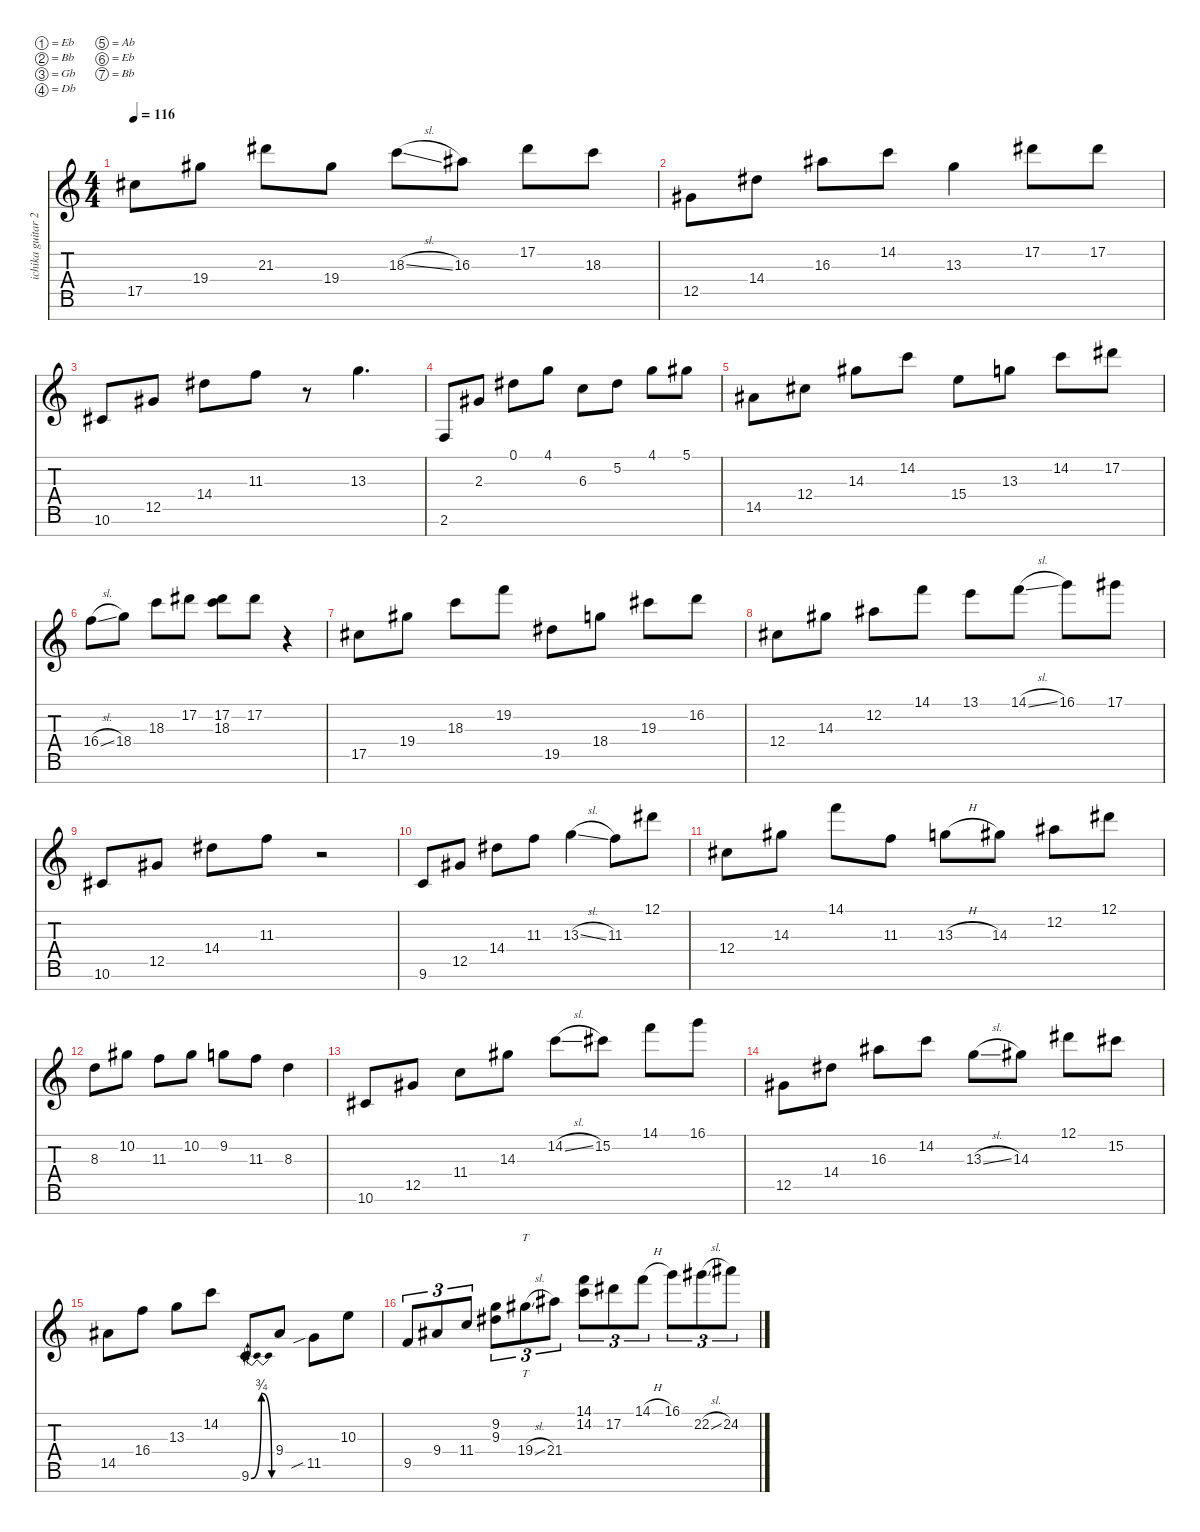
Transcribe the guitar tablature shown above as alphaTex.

\defaultSystemsLayout 4
\hideDynamics
\bracketExtendMode nobrackets
\track ("2nd guitar" "ichika guitar 2") {instrument electricguitarclean}
\staff {score tabs}
\tuning (Eb4 Bb3 Gb3 Db3 Ab2 Eb2 Bb1)
\ts (4 4)
\tempo 116
\clef g2
\ks c
17.5{acc #}.8{dy mf beam Down} 19.4{acc #}.8{beam Down} 21.3{acc #}.8{beam Down} 19.4{acc #}.8{beam Down} 18.3{sl}.8{beam Down} 16.3{acc #}.8{beam Down} 17.2{acc #}.8{beam Down} 18.3.8{beam Down} |
12.5{acc #}.8{beam Down} 14.4{acc #}.8{beam Down} 16.3{acc #}.8{beam Down} 14.2.8{beam Down} 13.3.4{beam Down} 17.2{acc #}.8{beam Down} 17.2{acc #}.8{beam Down} |
10.6{acc #}.8{beam Up} 12.5{acc #}.8{beam Up} 14.4{acc #}.8{beam Down} 11.3.8{beam Down} r.8{beam Down} 13.3.4{d beam Down} |
2.6.8{beam Up} 2.3{acc #}.8{beam Up} 0.1{acc #}.8{beam Down} 4.1.8{beam Down} 6.3.8{beam Down} 5.2{acc #}.8{beam Down} 4.1.8{beam Down} 5.1{acc #}.8{beam Down} |
14.5{acc #}.8{beam Down} 12.4{acc #}.8{beam Down} 14.3{acc #}.8{beam Down} 14.2.8{beam Down} 15.4.8{beam Down} 13.3.8{beam Down} 14.2.8{beam Down} 17.2{acc #}.8{beam Down} |
16.4{sl}.8{beam Down} 18.4.8{beam Down} 18.3.8{beam Down} 17.2{acc #}.8{beam Down} (17.2{acc #} 18.3).8{beam Down} 17.2{acc #}.8{beam Down} r.4{beam Down} |
17.5{acc #}.8{beam Down} 19.4{acc #}.8{beam Down} 18.3.8{beam Down} 19.2.8{beam Down} 19.5{acc #}.8{beam Down} 18.4.8{beam Down} 19.3{acc #}.8{beam Down} 16.2.8{beam Down} |
12.4{acc #}.8{beam Down} 14.3{acc #}.8{beam Down} 12.2{acc #}.8{beam Down} 14.1.8{beam Down} 13.1.8{beam Down} 14.1{sl}.8{beam Down} 16.1.8{beam Down} 17.1{acc #}.8{beam Down} |
10.6{acc #}.8{beam Up} 12.5{acc #}.8{beam Up} 14.4{acc #}.8{beam Down} 11.3.8{beam Down} r.2{beam Down} |
9.6.8{beam Up} 12.5{acc #}.8{beam Up} 14.4{acc #}.8{beam Down} 11.3.8{beam Down} 13.3{sl}.4{beam Down} 11.3.8{beam Down} 12.1{acc #}.8{beam Down} |
12.4{acc #}.8{beam Down} 14.3{acc #}.8{beam Down} 14.1.8{beam Down} 11.3.8{beam Down} 13.3{h}.8{beam Down} 14.3{acc #}.8{beam Down} 12.2{acc #}.8{beam Down} 12.1{acc #}.8{beam Down} |
8.3.8{beam Down} 10.2{acc #}.8{beam Down} 11.3.8{beam Down} 10.2{acc #}.8{beam Down} 9.2.8{beam Down} 11.3.8{beam Down} 8.3.4{beam Down} |
10.6{acc #}.8{beam Up} 12.5{acc #}.8{beam Up} 11.4.8{beam Down} 14.3{acc #}.8{beam Down} 14.2{sl}.8{beam Down} 15.2{acc #}.8{beam Down} 14.1.8{beam Down} 16.1.8{beam Down} |
12.5{acc #}.8{beam Down} 14.4{acc #}.8{beam Down} 16.3{acc #}.8{beam Down} 14.2.8{beam Down} 13.3{sl}.8{beam Down} 14.3{acc #}.8{beam Down} 12.1{acc #}.8{beam Down} 15.2{acc #}.8{beam Down} |
14.5{acc #}.8{beam Down} 16.4.8{beam Down} 13.3.8{beam Down} 14.2.8{beam Down} 9.6{be (bendrelease 0 0 12 3 22.8 3 30 0)}.8{beam Up} 9.4{acc #}.8{beam Up} 11.5{sib}.8{beam Down} 10.3.8{beam Down} |
9.5.8{tu (3 2) beam Up} 9.4{acc #}.8{tu (3 2) beam Up} 11.4.8{tu (3 2) beam Up} (9.3{acc #} 9.2).8{tu (3 2) beam Down} 19.4{sl acc #}.8{tt tu (3 2) beam Down} 21.4{acc #}.8{tu (3 2) beam Down} (14.2 14.1).8{tu (3 2) beam Down} 17.2{acc #}.8{tu (3 2) beam Down} 14.1{h}.8{tu (3 2) beam Down} 16.1.8{tu (3 2) beam Down} 22.2{sl acc #}.8{tu (3 2) beam Down} 24.2{acc #}.8{tu (3 2) beam Down}
